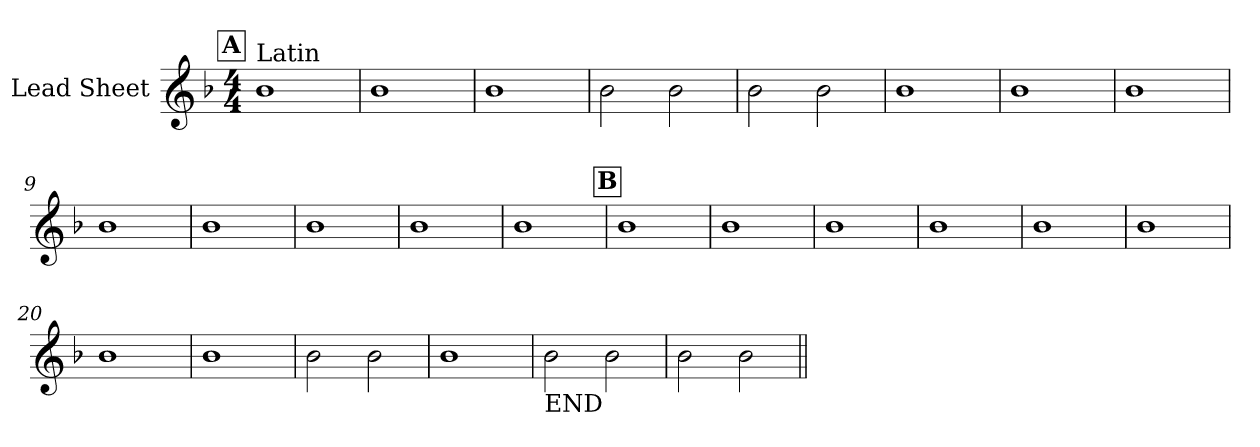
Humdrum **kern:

**kern
*part1
*staff1
*I"Lead Sheet
*clefG2
*k[b-]
*d:
*M4/4
!!LO:REH:place=s1:a:fs=14:t=A
=1
!LO:TX:a:t=Latin
1b-
=2
1b-
=3
1b-
=4
2b-\
2b-\
!!LO:LB:g=z
=5
2b-\
2b-\
=6
1b-
=7
1b-
=8
1b-
!!LO:LB:g=z
=9
1b-
=10
1b-
=11
1b-
=12
1b-
!!LO:LB:g=z
=13
1b-
!!LO:LB:g=z
!!LO:REH:place=s1:a:fs=14:t=B
=14
1b-
=15
1b-
=16
1b-
=17
1b-
!!LO:LB:g=z
=18
1b-
=19
1b-
=20
1b-
=21
1b-
!!LO:LB:g=z
=22
2b-\
2b-\
=23
1b-
=24
!LO:TX:b:t=END
2b-\
2b-\
=25
2b-\
2b-\
=||
*-
